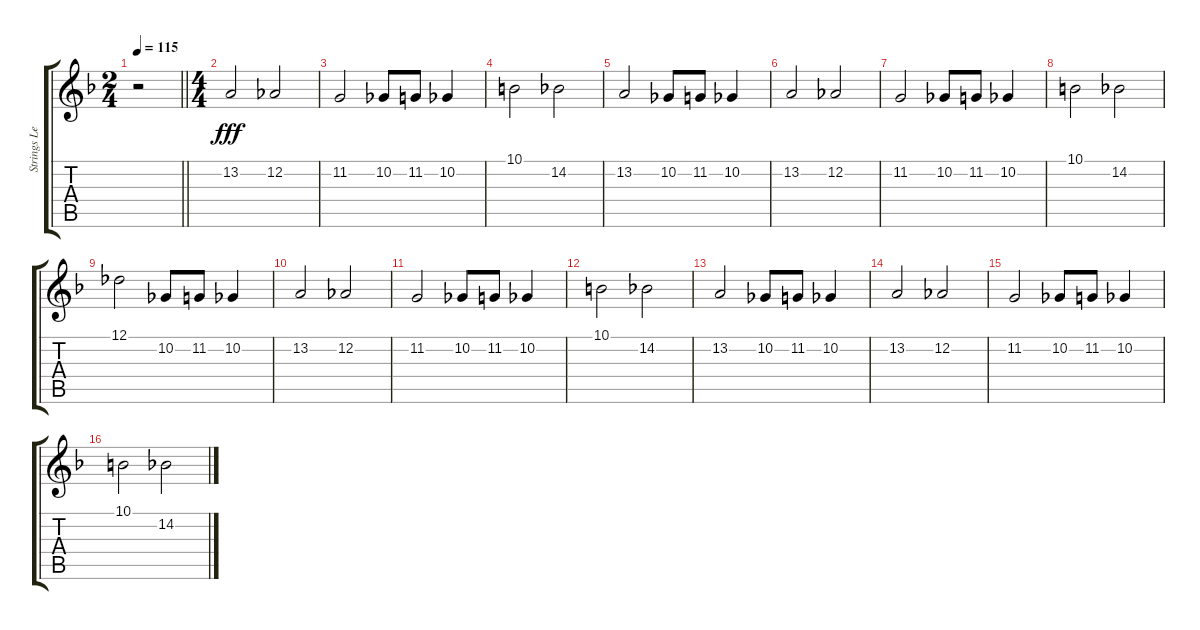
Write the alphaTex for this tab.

\track ("Strings Left" "Strings Le") {instrument stringensemble1}
\staff {score tabs}
\tuning (Db4 Ab3 E3 B2 Gb2 Db2) {hide}
\ts (2 4)
\tempo 115
\clef g2
\barLineRight lightlight
\ks f
r.2{dy fff} |
\ts (4 4)
13.2.2 12.2.2 |
11.2.2 10.2.8 11.2.8 10.2.4 |
10.1.2 14.2.2 |
13.2.2 10.2.8 11.2.8 10.2.4 |
13.2.2 12.2.2 |
11.2.2 10.2.8 11.2.8 10.2.4 |
10.1.2 14.2.2 |
12.1.2 10.2.8 11.2.8 10.2.4 |
13.2.2 12.2.2 |
11.2.2 10.2.8 11.2.8 10.2.4 |
10.1.2 14.2.2 |
13.2.2 10.2.8 11.2.8 10.2.4 |
13.2.2 12.2.2 |
11.2.2 10.2.8 11.2.8 10.2.4 |
10.1.2 14.2.2
